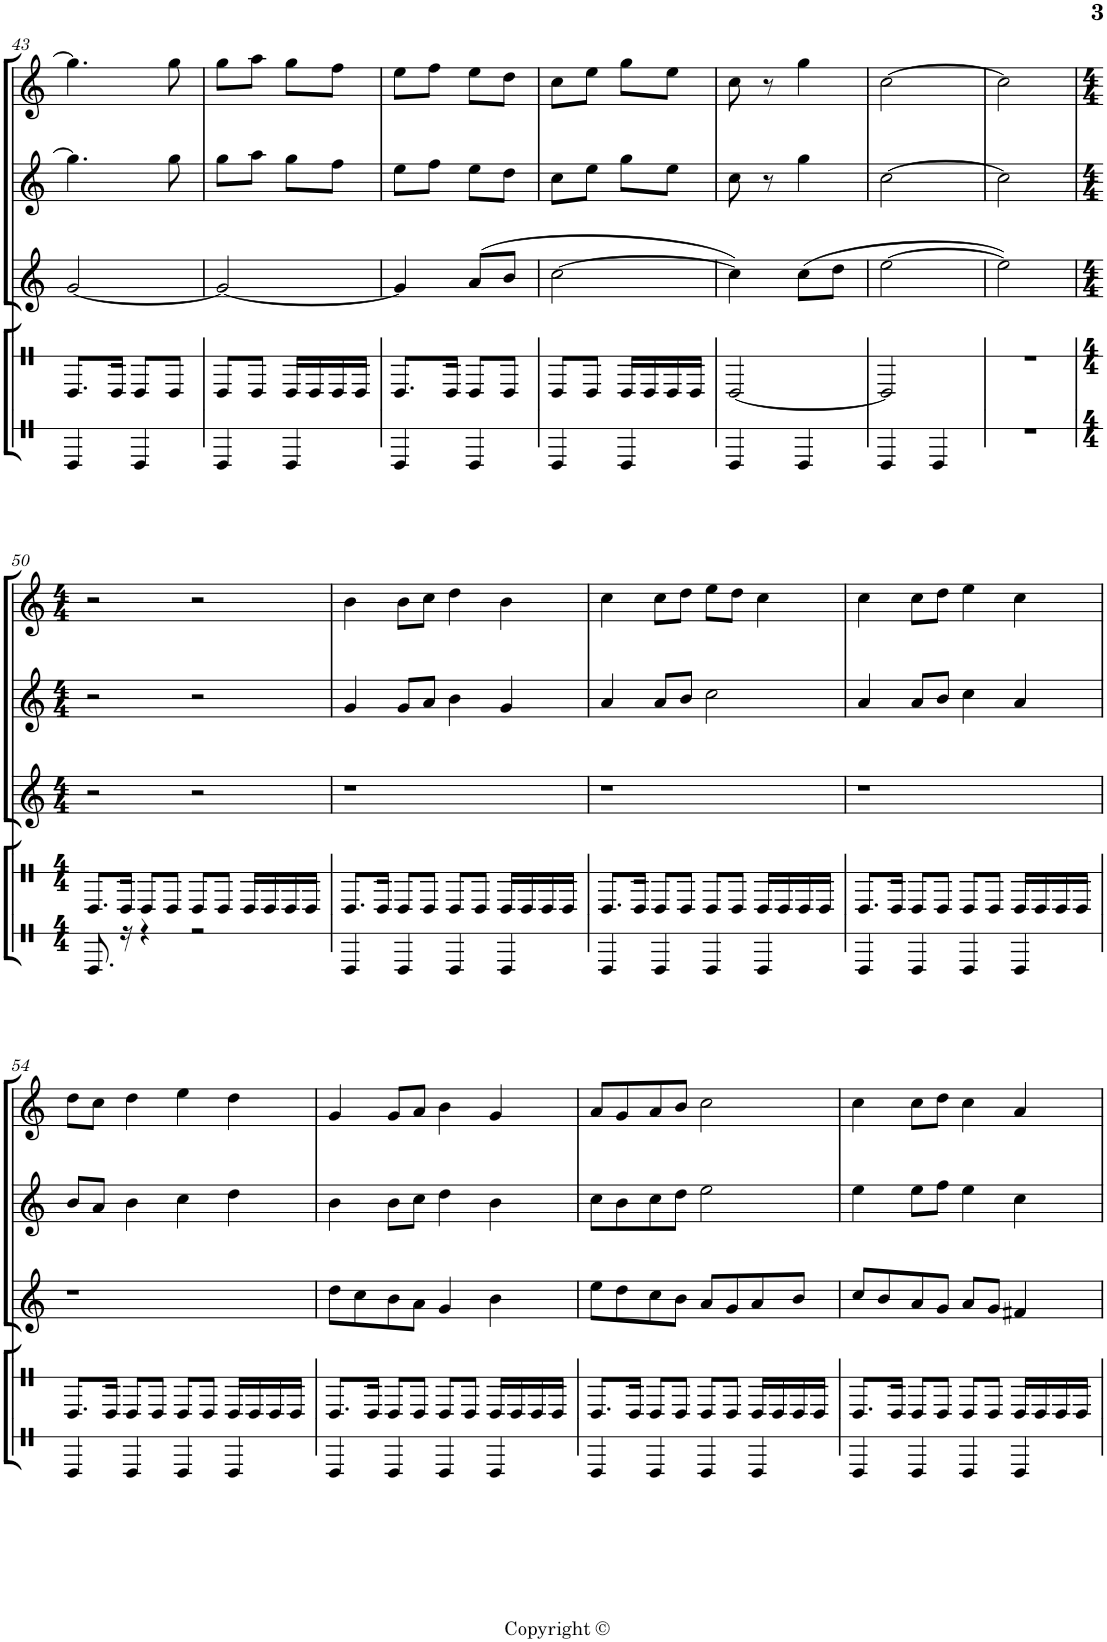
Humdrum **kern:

**kern	**kern	**kern	**kern	**kern
*part5	*part4	*part3	*part2	*part1
*staff5	*staff4	*staff3	*staff2	*staff1
*I"Timbal Fondo	*I"Timbal	*I"Tarota	*I"Gralla 2	*I"Gralla 1
!!LO:PB:g=z
*clefX	*clefX	*clefG2	*clefG2	*clefG2
*k[]	*k[]	*k[]	*k[]	*k[]
*M2/4	*M2/4	*M2/4	*M2/4	*M2/4
=43	=43	=43	=43	=43
4e/	8.e/L	[2g/	4.gg\]	4.gg\]
.	16e/Jk	.	.	.
4e/	8e/L	.	.	.
.	8e/J	.	8gg\	8gg\
=44	=44	=44	=44	=44
4e/	8e/L	2g/_	8gg\L	8gg\L
.	8e/J	.	8aa\J	8aa\J
4e/	16e/LL	.	8gg\L	8gg\L
.	16e/	.	.	.
.	16e/	.	8ff\J	8ff\J
.	16e/JJ	.	.	.
=45	=45	=45	=45	=45
4e/	8.e/L	4g/]	8ee\L	8ee\L
.	.	.	8ff\J	8ff\J
.	16e/Jk	.	.	.
4e/	8e/L	(8a/L	8ee\L	8ee\L
.	8e/J	8b/J	8dd\J	8dd\J
=46	=46	=46	=46	=46
4e/	8e/L	[2cc\	8cc\L	8cc\L
.	8e/J	.	8ee\J	8ee\J
4e/	16e/LL	.	8gg\L	8gg\L
.	16e/	.	.	.
.	16e/	.	8ee\J	8ee\J
.	16e/JJ	.	.	.
=47	=47	=47	=47	=47
4e/	[2e/	4cc\])	8cc\	8cc\
.	.	.	8r	8r
4e/	.	(8cc\L	4gg\	4gg\
.	.	8dd\J	.	.
=48	=48	=48	=48	=48
4e/	2e/]	[2ee\	[2cc\	[2cc\
4e/	.	.	.	.
=49	=49	=49	=49	=49
2r	2r	2ee\])	2cc\]	2cc\]
!!LO:LB:g=z
=50	=50	=50	=50	=50
*M4/4	*M4/4	*M4/4	*M4/4	*M4/4
8.e/	8.e/L	2r	2r	2r
16r	16e/Jk	.	.	.
4r	8e/L	.	.	.
.	8e/J	.	.	.
2r	8e/L	2r	2r	2r
.	8e/J	.	.	.
.	16e/LL	.	.	.
.	16e/	.	.	.
.	16e/	.	.	.
.	16e/JJ	.	.	.
=51	=51	=51	=51	=51
4e/	8.e/L	1r	4g/	4b\
.	16e/Jk	.	.	.
4e/	8e/L	.	8g/L	8b\L
.	8e/J	.	8a/J	8cc\J
4e/	8e/L	.	4b\	4dd\
.	8e/J	.	.	.
4e/	16e/LL	.	4g/	4b\
.	16e/	.	.	.
.	16e/	.	.	.
.	16e/JJ	.	.	.
=52	=52	=52	=52	=52
4e/	8.e/L	1r	4a/	4cc\
.	16e/Jk	.	.	.
4e/	8e/L	.	8a/L	8cc\L
.	8e/J	.	8b/J	8dd\J
4e/	8e/L	.	2cc\	8ee\L
.	8e/J	.	.	8dd\J
4e/	16e/LL	.	.	4cc\
.	16e/	.	.	.
.	16e/	.	.	.
.	16e/JJ	.	.	.
=53	=53	=53	=53	=53
4e/	8.e/L	1r	4a/	4cc\
.	16e/Jk	.	.	.
4e/	8e/L	.	8a/L	8cc\L
.	8e/J	.	8b/J	8dd\J
4e/	8e/L	.	4cc\	4ee\
.	8e/J	.	.	.
4e/	16e/LL	.	4a/	4cc\
.	16e/	.	.	.
.	16e/	.	.	.
.	16e/JJ	.	.	.
!!LO:LB:g=z
=54	=54	=54	=54	=54
4e/	8.e/L	1r	8b/L	8dd\L
.	.	.	8a/J	8cc\J
.	16e/Jk	.	.	.
4e/	8e/L	.	4b\	4dd\
.	8e/J	.	.	.
4e/	8e/L	.	4cc\	4ee\
.	8e/J	.	.	.
4e/	16e/LL	.	4dd\	4dd\
.	16e/	.	.	.
.	16e/	.	.	.
.	16e/JJ	.	.	.
=55	=55	=55	=55	=55
4e/	8.e/L	8dd\L	4b\	4g/
.	.	8cc\	.	.
.	16e/Jk	.	.	.
4e/	8e/L	8b\	8b\L	8g/L
.	8e/J	8a\J	8cc\J	8a/J
4e/	8e/L	4g/	4dd\	4b\
.	8e/J	.	.	.
4e/	16e/LL	4b\	4b\	4g/
.	16e/	.	.	.
.	16e/	.	.	.
.	16e/JJ	.	.	.
=56	=56	=56	=56	=56
4e/	8.e/L	8ee\L	8cc\L	8a/L
.	.	8dd\	8b\	8g/
.	16e/Jk	.	.	.
4e/	8e/L	8cc\	8cc\	8a/
.	8e/J	8b\J	8dd\J	8b/J
4e/	8e/L	8a/L	2ee\	2cc\
.	8e/J	8g/	.	.
4e/	16e/LL	8a/	.	.
.	16e/	.	.	.
.	16e/	8b/J	.	.
.	16e/JJ	.	.	.
=57	=57	=57	=57	=57
4e/	8.e/L	8cc/L	4ee\	4cc\
.	.	8b/	.	.
.	16e/Jk	.	.	.
4e/	8e/L	8a/	8ee\L	8cc\L
.	8e/J	8g/J	8ff\J	8dd\J
4e/	8e/L	8a/L	4ee\	4cc\
.	8e/J	8g/J	.	.
4e/	16e/LL	4f#X/	4cc\	4a/
.	16e/	.	.	.
.	16e/	.	.	.
.	16e/JJ	.	.	.
=	=	=	=	=
*-	*-	*-	*-	*-
